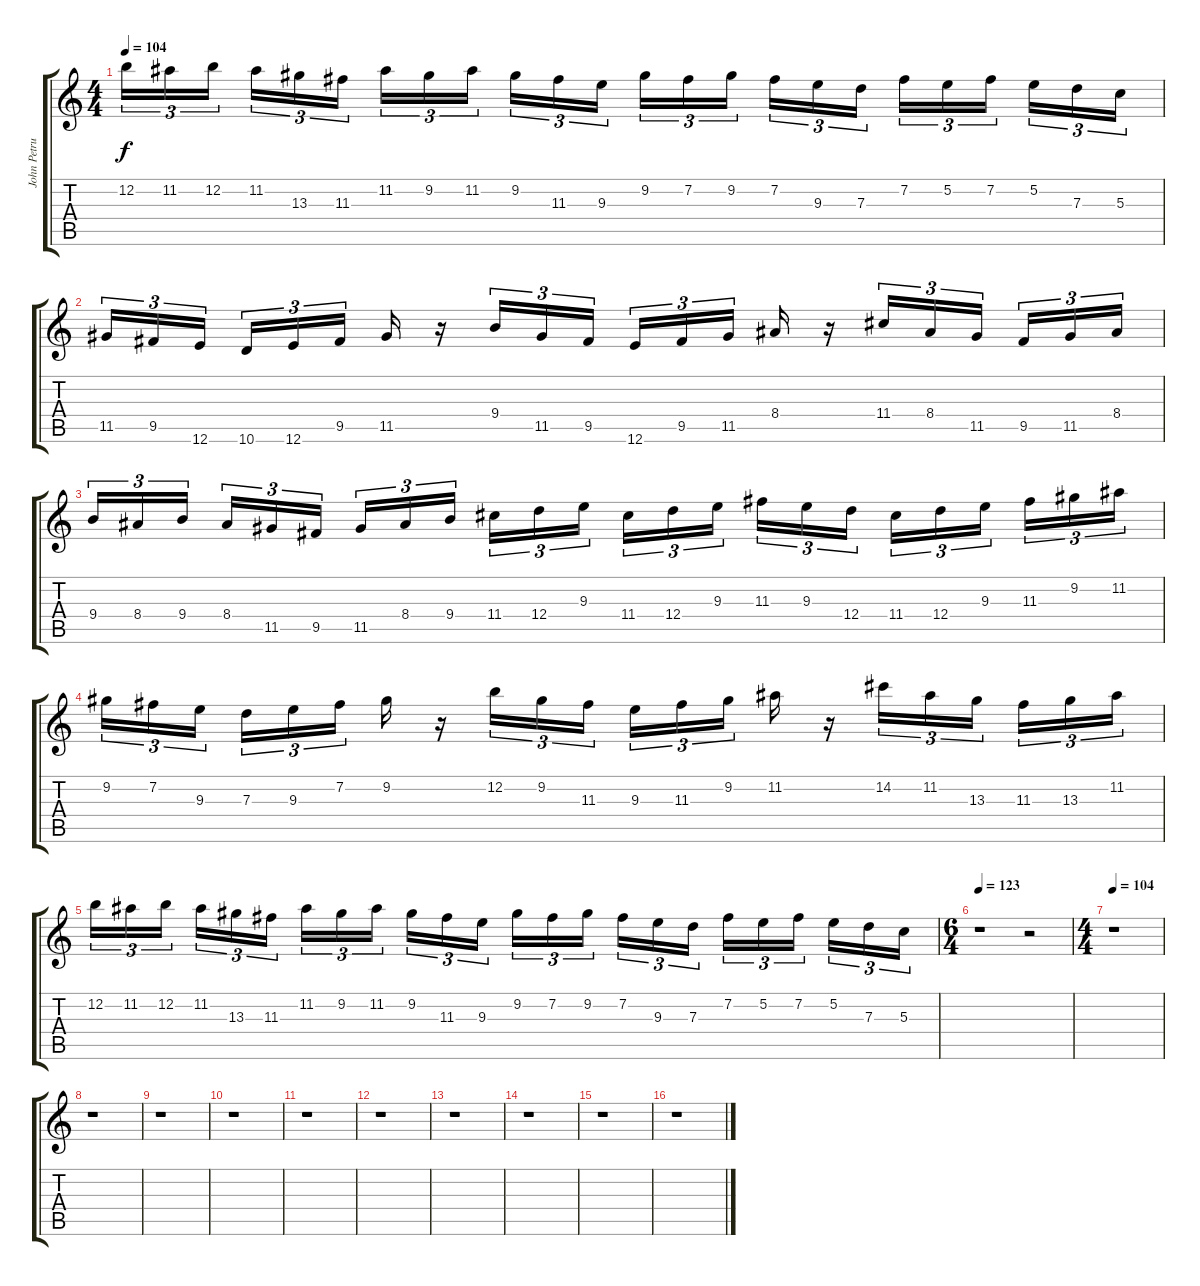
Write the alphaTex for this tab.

\track ("John Petrucci  (Dist.) 2" "John Petru") {instrument distortionguitar}
\staff {score tabs}
\tuning (E4 B3 G3 D3 A2 E2) {hide}
\ts (4 4)
\tempo 104
\clef g2
\ks c
12.2.16{tu (3 2) dy f} 11.2.16{tu (3 2)} 12.2.16{tu (3 2)} 11.2.16{tu (3 2)} 13.3.16{tu (3 2)} 11.3.16{tu (3 2)} 11.2.16{tu (3 2)} 9.2.16{tu (3 2)} 11.2.16{tu (3 2)} 9.2.16{tu (3 2)} 11.3.16{tu (3 2)} 9.3.16{tu (3 2)} 9.2.16{tu (3 2)} 7.2.16{tu (3 2)} 9.2.16{tu (3 2)} 7.2.16{tu (3 2)} 9.3.16{tu (3 2)} 7.3.16{tu (3 2)} 7.2.16{tu (3 2)} 5.2.16{tu (3 2)} 7.2.16{tu (3 2)} 5.2.16{tu (3 2)} 7.3.16{tu (3 2)} 5.3.16{tu (3 2)} |
11.5.16{tu (3 2)} 9.5.16{tu (3 2)} 12.6.16{tu (3 2)} 10.6.16{tu (3 2)} 12.6.16{tu (3 2)} 9.5.16{tu (3 2)} 11.5.16 r.16 9.4.16{tu (3 2)} 11.5.16{tu (3 2)} 9.5.16{tu (3 2)} 12.6.16{tu (3 2)} 9.5.16{tu (3 2)} 11.5.16{tu (3 2)} 8.4.16 r.16 11.4.16{tu (3 2)} 8.4.16{tu (3 2)} 11.5.16{tu (3 2)} 9.5.16{tu (3 2)} 11.5.16{tu (3 2)} 8.4.16{tu (3 2)} |
9.4.16{tu (3 2)} 8.4.16{tu (3 2)} 9.4.16{tu (3 2)} 8.4.16{tu (3 2)} 11.5.16{tu (3 2)} 9.5.16{tu (3 2)} 11.5.16{tu (3 2)} 8.4.16{tu (3 2)} 9.4.16{tu (3 2)} 11.4.16{tu (3 2)} 12.4.16{tu (3 2)} 9.3.16{tu (3 2)} 11.4.16{tu (3 2)} 12.4.16{tu (3 2)} 9.3.16{tu (3 2)} 11.3.16{tu (3 2)} 9.3.16{tu (3 2)} 12.4.16{tu (3 2)} 11.4.16{tu (3 2)} 12.4.16{tu (3 2)} 9.3.16{tu (3 2)} 11.3.16{tu (3 2)} 9.2.16{tu (3 2)} 11.2.16{tu (3 2)} |
9.2.16{tu (3 2)} 7.2.16{tu (3 2)} 9.3.16{tu (3 2)} 7.3.16{tu (3 2)} 9.3.16{tu (3 2)} 7.2.16{tu (3 2)} 9.2.16 r.16 12.2.16{tu (3 2)} 9.2.16{tu (3 2)} 11.3.16{tu (3 2)} 9.3.16{tu (3 2)} 11.3.16{tu (3 2)} 9.2.16{tu (3 2)} 11.2.16 r.16 14.2.16{tu (3 2)} 11.2.16{tu (3 2)} 13.3.16{tu (3 2)} 11.3.16{tu (3 2)} 13.3.16{tu (3 2)} 11.2.16{tu (3 2)} |
12.2.16{tu (3 2)} 11.2.16{tu (3 2)} 12.2.16{tu (3 2)} 11.2.16{tu (3 2)} 13.3.16{tu (3 2)} 11.3.16{tu (3 2)} 11.2.16{tu (3 2)} 9.2.16{tu (3 2)} 11.2.16{tu (3 2)} 9.2.16{tu (3 2)} 11.3.16{tu (3 2)} 9.3.16{tu (3 2)} 9.2.16{tu (3 2)} 7.2.16{tu (3 2)} 9.2.16{tu (3 2)} 7.2.16{tu (3 2)} 9.3.16{tu (3 2)} 7.3.16{tu (3 2)} 7.2.16{tu (3 2)} 5.2.16{tu (3 2)} 7.2.16{tu (3 2)} 5.2.16{tu (3 2)} 7.3.16{tu (3 2)} 5.3.16{tu (3 2)} |
\ts (6 4)
\tempo 123
r.1 r.2 |
\ts (4 4)
\tempo 104
r.1 |
r.1 |
r.1 |
r.1 |
r.1 |
r.1 |
r.1 |
r.1 |
r.1 |
r.1
